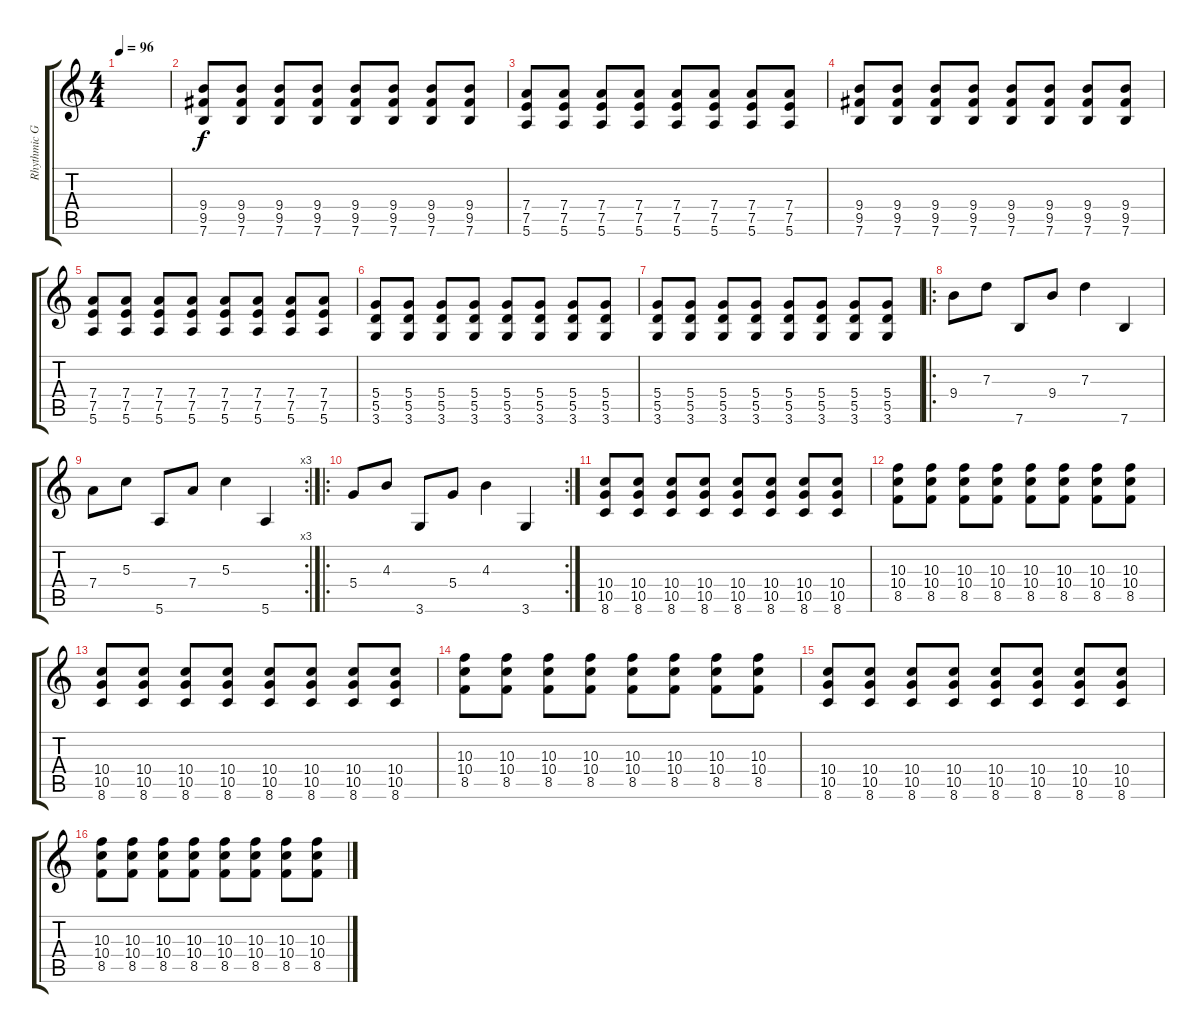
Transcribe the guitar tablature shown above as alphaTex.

\track ("Rhythmic Guitar" "Rhythmic G") {instrument electricguitarjazz}
\staff {score tabs}
\tuning (E4 B3 G3 D3 A2 E2) {hide}
\ts (4 4)
\tempo 96
\clef g2
\ks c
|
(9.4 9.5 7.6).8 (9.4 9.5 7.6).8 (9.4 9.5 7.6).8 (9.4 9.5 7.6).8 (9.4 9.5 7.6).8 (9.4 9.5 7.6).8 (9.4 9.5 7.6).8 (9.4 9.5 7.6).8 |
(7.4 7.5 5.6).8 (7.4 7.5 5.6).8 (7.4 7.5 5.6).8 (7.4 7.5 5.6).8 (7.4 7.5 5.6).8 (7.4 7.5 5.6).8 (7.4 7.5 5.6).8 (7.4 7.5 5.6).8 |
(9.4 9.5 7.6).8 (9.4 9.5 7.6).8 (9.4 9.5 7.6).8 (9.4 9.5 7.6).8 (9.4 9.5 7.6).8 (9.4 9.5 7.6).8 (9.4 9.5 7.6).8 (9.4 9.5 7.6).8 |
(7.4 7.5 5.6).8 (7.4 7.5 5.6).8 (7.4 7.5 5.6).8 (7.4 7.5 5.6).8 (7.4 7.5 5.6).8 (7.4 7.5 5.6).8 (7.4 7.5 5.6).8 (7.4 7.5 5.6).8 |
(5.4 5.5 3.6).8 (5.4 5.5 3.6).8 (5.4 5.5 3.6).8 (5.4 5.5 3.6).8 (5.4 5.5 3.6).8 (5.4 5.5 3.6).8 (5.4 5.5 3.6).8 (5.4 5.5 3.6).8 |
(5.4 5.5 3.6).8 (5.4 5.5 3.6).8 (5.4 5.5 3.6).8 (5.4 5.5 3.6).8 (5.4 5.5 3.6).8 (5.4 5.5 3.6).8 (5.4 5.5 3.6).8 (5.4 5.5 3.6).8 |
\ro
9.4.8 7.3.8 7.6.8 9.4.8 7.3.4 7.6.4 |
\rc 3
7.4.8 5.3.8 5.6.8 7.4.8 5.3.4 5.6.4 |
\ro
\rc 2
5.4.8 4.3.8 3.6.8 5.4.8 4.3.4 3.6.4 |
(10.4 10.5 8.6).8 (10.4 10.5 8.6).8 (10.4 10.5 8.6).8 (10.4 10.5 8.6).8 (10.4 10.5 8.6).8 (10.4 10.5 8.6).8 (10.4 10.5 8.6).8 (10.4 10.5 8.6).8 |
(10.3 10.4 8.5).8 (10.3 10.4 8.5).8 (10.3 10.4 8.5).8 (10.3 10.4 8.5).8 (10.3 10.4 8.5).8 (10.3 10.4 8.5).8 (10.3 10.4 8.5).8 (10.3 10.4 8.5).8 |
(10.4 10.5 8.6).8 (10.4 10.5 8.6).8 (10.4 10.5 8.6).8 (10.4 10.5 8.6).8 (10.4 10.5 8.6).8 (10.4 10.5 8.6).8 (10.4 10.5 8.6).8 (10.4 10.5 8.6).8 |
(10.3 10.4 8.5).8 (10.3 10.4 8.5).8 (10.3 10.4 8.5).8 (10.3 10.4 8.5).8 (10.3 10.4 8.5).8 (10.3 10.4 8.5).8 (10.3 10.4 8.5).8 (10.3 10.4 8.5).8 |
(10.4 10.5 8.6).8 (10.4 10.5 8.6).8 (10.4 10.5 8.6).8 (10.4 10.5 8.6).8 (10.4 10.5 8.6).8 (10.4 10.5 8.6).8 (10.4 10.5 8.6).8 (10.4 10.5 8.6).8 |
(10.3 10.4 8.5).8 (10.3 10.4 8.5).8 (10.3 10.4 8.5).8 (10.3 10.4 8.5).8 (10.3 10.4 8.5).8 (10.3 10.4 8.5).8 (10.3 10.4 8.5).8 (10.3 10.4 8.5).8
